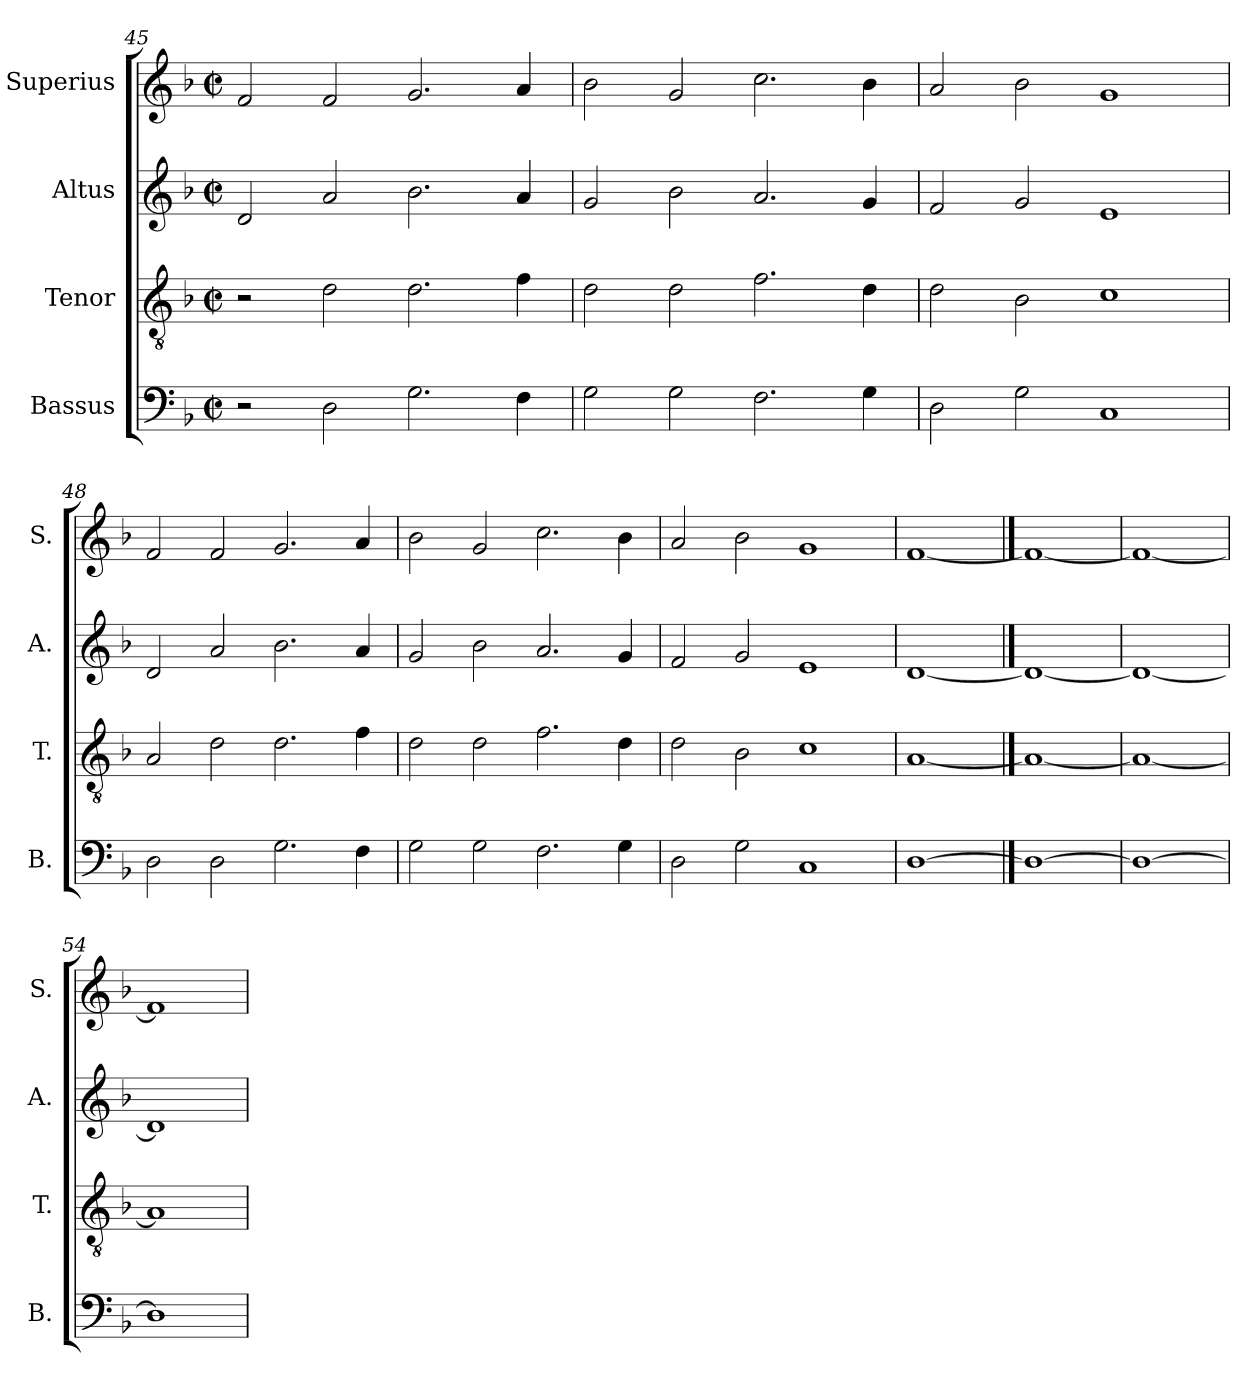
**kern	**kern	**kern	**kern
*part4	*part3	*part2	*part1
*staff4	*staff3	*staff2	*staff1
*I"Bassus	*I"Tenor	*I"Altus	*I"Superius
*I'B.	*I'T.	*I'A.	*I'S.
*clefF4	*clefGv2	*clefG2	*clefG2
*	*ITrd7c12	*	*
*k[b-]	*k[b-]	*k[b-]	*k[b-]
*F:	*F:	*F:	*F:
*M2/2	*M2/2	*M2/2	*M2/2
*met(c|)	*met(c|)	*met(c|)	*met(c|)
=45	=45	=45	=45
2r	2r	2di/	2fi/
2Di\	2Di\	2ai/	2fi/
2.Gi\	2.Di\	2.b-i\	2.gi/
4Fi\	4Fi\	4ai/	4ai/
!!LO:LB:g=z
=46	=46	=46	=46
2Gi\	2Di\	2gi/	2b-i\
2Gi\	2Di\	2b-i\	2gi/
2.Fi\	2.Fi\	2.ai/	2.cci\
4Gi\	4Di\	4gi/	4b-i\
=47	=47	=47	=47
2Di\	2Di\	2fi/	2ai/
2Gi\	2BB-i\	2gi/	2b-i\
1Ci	1Ci	1ei	1gi
=48	=48	=48	=48
2Di\	2AAi/	2di/	2fi/
2Di\	2Di\	2ai/	2fi/
2.Gi\	2.Di\	2.b-i\	2.gi/
4Fi\	4Fi\	4ai/	4ai/
=49	=49	=49	=49
2Gi\	2Di\	2gi/	2b-i\
2Gi\	2Di\	2b-i\	2gi/
2.Fi\	2.Fi\	2.ai/	2.cci\
4Gi\	4Di\	4gi/	4b-i\
=50	=50	=50	=50
2Di\	2Di\	2fi/	2ai/
2Gi\	2BB-i\	2gi/	2b-i\
1Ci	1Ci	1ei	1gi
=51	=51	=51	=51
[1Di	[1AAi	[1di	[1fi
==52	==52	==52	==52
1Di_	1AAi_	1di_	1fi_
=53	=53	=53	=53
1Di_	1AAi_	1di_	1fi_
=54	=54	=54	=54
1Di]	1AAi]	1di]	1fi]
=	=	=	=
*-	*-	*-	*-
